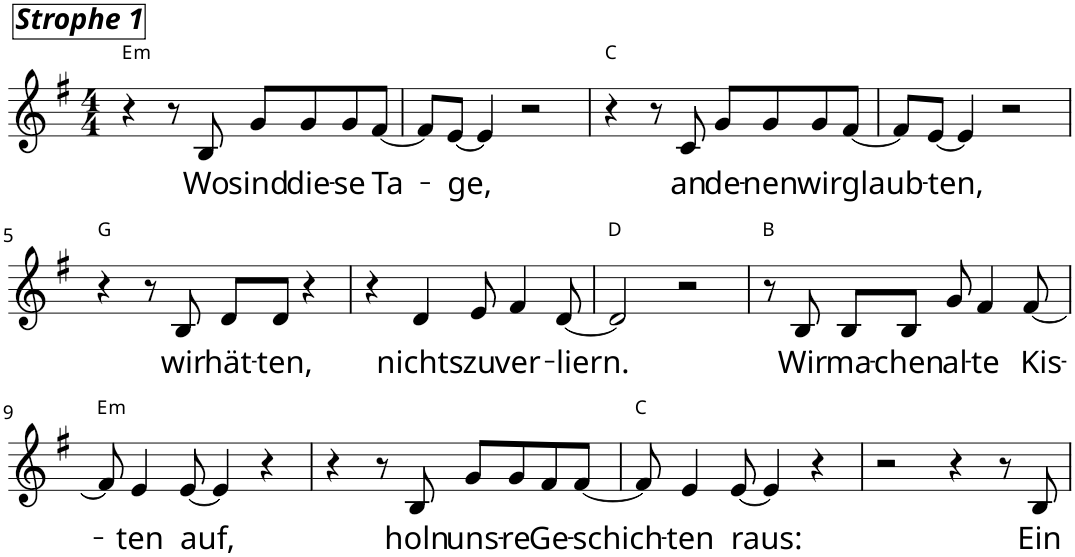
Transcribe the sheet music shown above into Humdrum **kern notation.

**kern	**text	**harte
*part1	*part1	*part1
*staff1	*staff1	*
*I"Piano	*	*
*I'Pno	*	*
*clefG2	*	*
*k[f#]	*	*
*M4/4	*	*
=1	=1	=1
!LO:TX:a:Bi:t=Strophe 1	!	!LO:H:kt=m
4r	.	E:min
8r	.	.
!	!LO:LY:b	!
8B/	Wo	.
!	!LO:LY:b	!
8g/L	sind	.
!	!LO:LY:b	!
8g/	die-	.
!	!LO:LY:b	!
8g/	-se	.
!	!LO:LY:b	!
[8f#/J	Ta-	.
=2	=2	=2
8f#/L]	.	.
!	!LO:LY:b	!
[8e/J	-ge,	.
4e/]	.	.
2r	.	.
=3	=3	=3
4r	.	C:maj
8r	.	.
!	!LO:LY:b	!
8c/	an	.
!	!LO:LY:b	!
8g/L	de-	.
!	!LO:LY:b	!
8g/	-nen	.
!	!LO:LY:b	!
8g/	wir	.
!	!LO:LY:b	!
[8f#/J	glaub-	.
=4	=4	=4
8f#/L]	.	.
!	!LO:LY:b	!
[8e/J	-ten,	.
4e/]	.	.
2r	.	.
!!LO:LB:g=z
=5	=5	=5
4r	.	G:maj
8r	.	.
!	!LO:LY:b	!
8B/	wir	.
!	!LO:LY:b	!
8d/L	hät-	.
!	!LO:LY:b	!
8d/J	-ten,	.
4r	.	.
=6	=6	=6
4r	.	.
!	!LO:LY:b	!
4d/	nichts	.
!	!LO:LY:b	!
8e/	zu	.
!	!LO:LY:b	!
4f#/	ver-	.
!	!LO:LY:b	!
[8d/	-liern.	.
=7	=7	=7
2d/]	.	D:maj
2r	.	.
=8	=8	=8
8r	.	B:maj
!	!LO:LY:b	!
8B/	Wir	.
!	!LO:LY:b	!
8B/L	ma-	.
!	!LO:LY:b	!
8B/J	-chen	.
!	!LO:LY:b	!
8g/	al-	.
!	!LO:LY:b	!
4f#/	-te	.
!	!LO:LY:b	!
[8f#/	Kis-	.
!!LO:LB:g=z
=9	=9	=9
!	!	!LO:H:kt=m
8f#/]	.	E:min
!	!LO:LY:b	!
4e/	-ten	.
!	!LO:LY:b	!
[8e/	auf,	.
4e/]	.	.
4r	.	.
=10	=10	=10
4r	.	.
8r	.	.
!	!LO:LY:b	!
8B/	holn	.
!	!LO:LY:b	!
8g/L	uns-	.
!	!LO:LY:b	!
8g/	-re	.
!	!LO:LY:b	!
8f#/	Ge-	.
!	!LO:LY:b	!
[8f#/J	-schich-	.
=11	=11	=11
8f#/]	.	C:maj
!	!LO:LY:b	!
4e/	-ten	.
!	!LO:LY:b	!
[8e/	raus:	.
4e/]	.	.
4r	.	.
=12	=12	=12
2r	.	.
4r	.	.
8r	.	.
!	!LO:LY:b	!
8B/	Ein	.
=	=	=
*-	*-	*-
